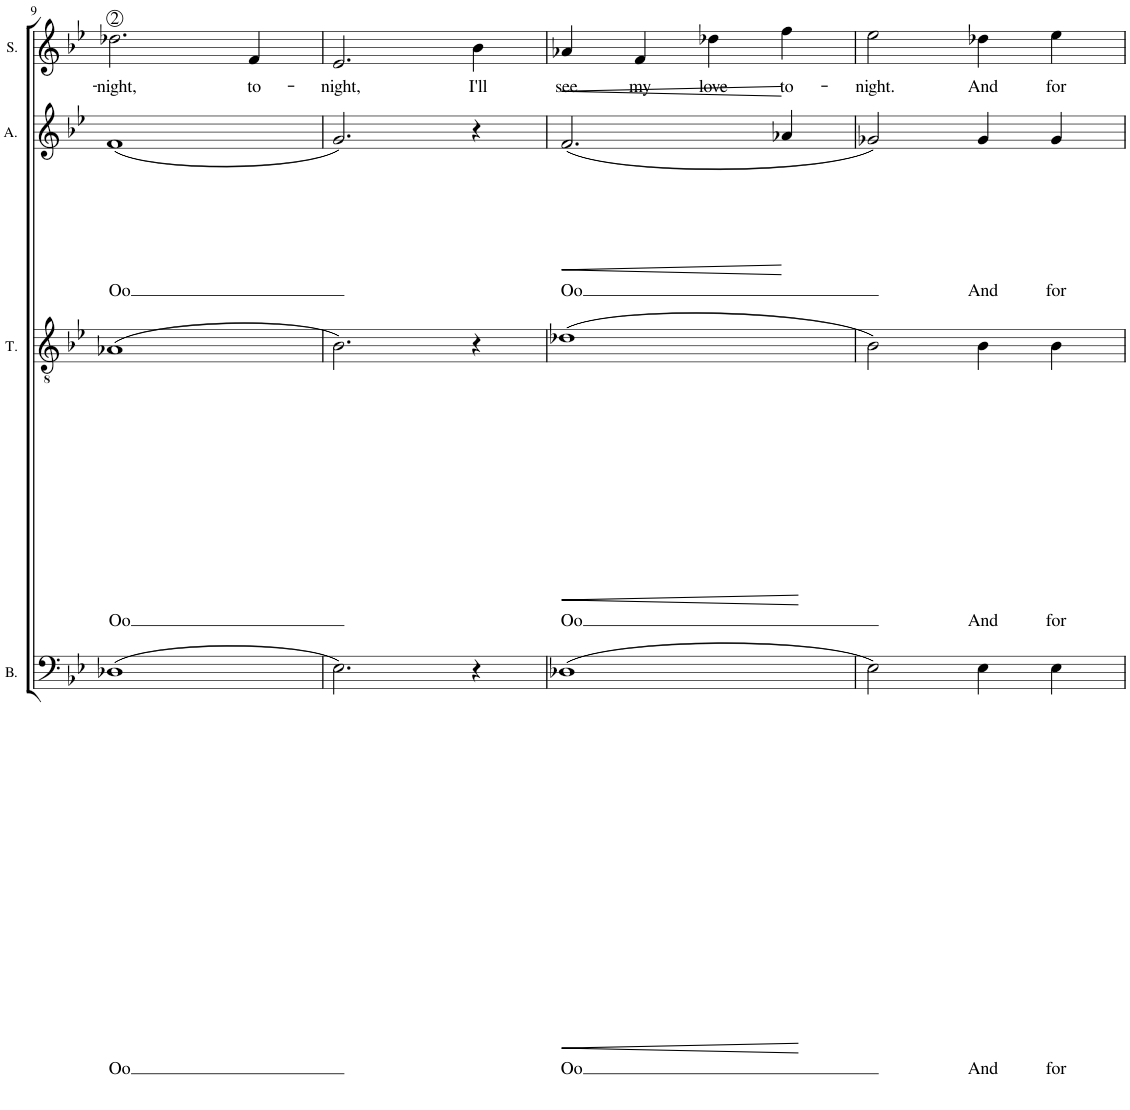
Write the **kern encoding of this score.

**kern	**text	**dynam	**kern	**text	**dynam	**kern	**text	**dynam	**kern	**text	**dynam
*part4	*part4	*part4	*part3	*part3	*part3	*part2	*part2	*part2	*part1	*part1	*part1
*staff4	*staff4	*staff4	*staff3	*staff3	*staff3	*staff2	*staff2	*staff2	*staff1	*staff1	*staff1
*I"Bass	*	*	*I"Tenor	*	*	*I"Alto	*	*	*I"Soprano	*	*
*I'B.	*	*	*I'T.	*	*	*I'A.	*	*	*I'S.	*	*
!!LO:PB:g=z
*clefF4	*	*	*clefGv2	*	*	*clefG2	*	*	*clefG2	*	*
*k[b-e-]	*	*	*k[b-e-]	*	*	*k[b-e-]	*	*	*k[b-e-]	*	*
*M4/4	*	*	*M4/4	*	*	*M4/4	*	*	*M4/4	*	*
*met(c)	*	*	*met(c)	*	*	*met(c)	*	*	*met(c)	*	*
=9	=9	=9	=9	=9	=9	=9	=9	=9	=9	=9	=9
!	!LO:LY:b	!	!	!LO:LY:b	!	!	!LO:LY:b	!	!	!LO:LY:b	!
(1D-X	Oo	.	(1A-X	Oo	.	(1f	Oo	.	2.dd-X\	-night,	.
!	!	!	!	!	!	!	!	!	!	!LO:LY:b	!
.	.	.	.	.	.	.	.	.	4f/	to-	.
=10	=10	=10	=10	=10	=10	=10	=10	=10	=10	=10	=10
!	!	!	!	!	!	!	!	!	!	!LO:LY:b	!
2.E-\)	.	.	2.B-\)	.	.	2.g/)	.	.	2.e-/	-night,	.
!	!	!	!	!	!	!	!	!	!	!LO:LY:b	!
4r	.	.	4r	.	.	4r	.	.	4b-\	I'll	.
=11	=11	=11	=11	=11	=11	=11	=11	=11	=11	=11	=11
!	!LO:LY:b	!LO:HP:b	!	!LO:LY:b	!LO:HP:b	!	!LO:LY:b	!LO:HP:b	!	!LO:LY:b	!LO:HP:b
(1D-X	Oo	<	(1d-X	Oo	<	(2.f/	Oo	<	4a-X/	see	<
!	!	!	!	!	!	!	!	!	!	!LO:LY:b	!
.	.	.	.	.	.	.	.	.	4f/	my	.
!	!	!	!	!	!	!	!	!	!	!LO:LY:b	!
.	.	.	.	.	.	.	.	.	4dd-X\	love	.
!	!	!	!	!	!	!	!	!	!	!LO:LY:b	!
.	.	.	.	.	.	4a-X/	.	[	4ff\	to-	[
.	.	[	.	.	[	.	.	.	.	.	.
=12	=12	=12	=12	=12	=12	=12	=12	=12	=12	=12	=12
!	!	!	!	!	!	!	!	!	!	!LO:LY:b	!
2E-\)	.	.	2B-\)	.	.	2g-X/)	.	.	2ee-\	-night.	.
!	!LO:LY:b	!	!	!LO:LY:b	!	!	!LO:LY:b	!	!	!LO:LY:b	!
4E-\	And	.	4B-\	And	.	4g-/	And	.	4dd-X\	And	.
!	!LO:LY:b	!	!	!LO:LY:b	!	!	!LO:LY:b	!	!	!LO:LY:b	!
4E-\	for	.	4B-\	for	.	4g-/	for	.	4ee-\	for	.
=	=	=	=	=	=	=	=	=	=	=	=
*-	*-	*-	*-	*-	*-	*-	*-	*-	*-	*-	*-
